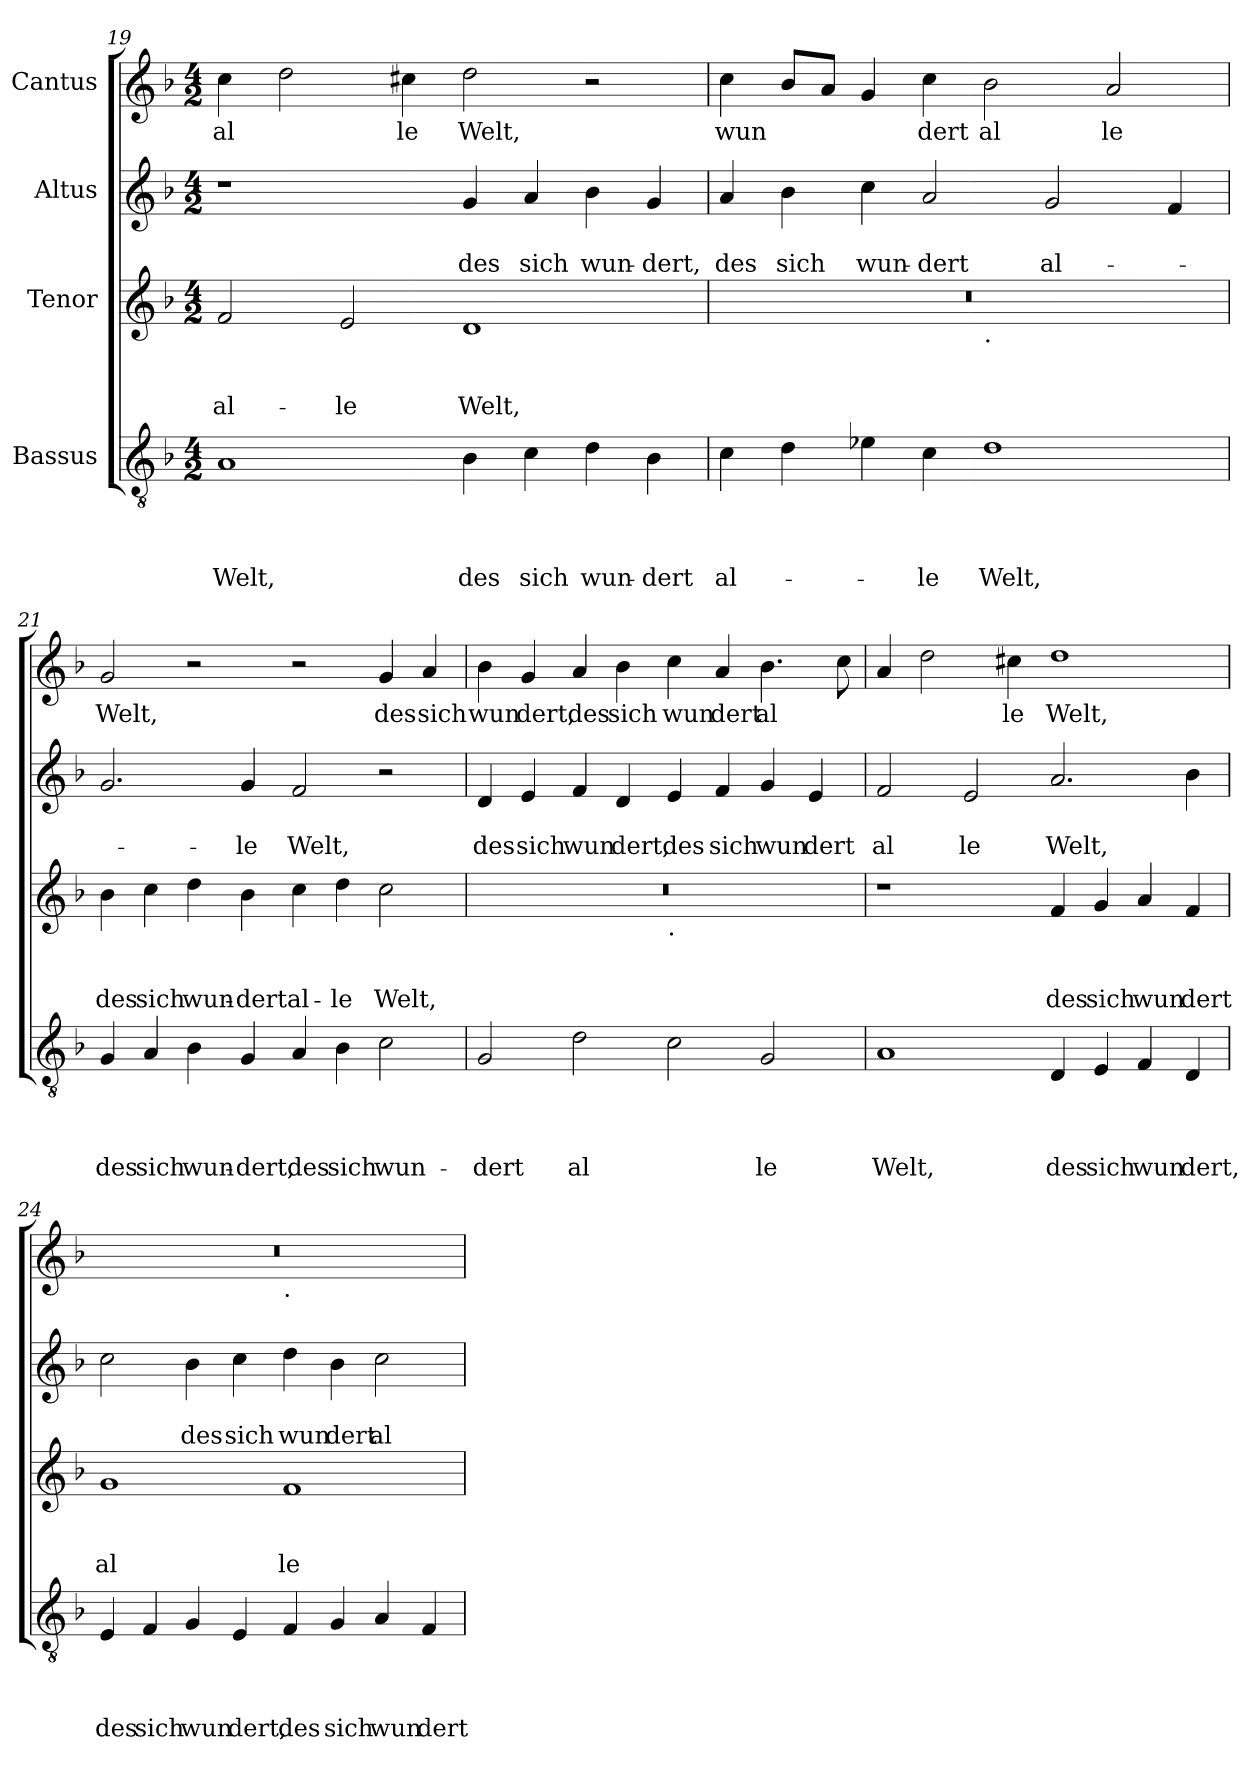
**kern	**text	**text	**text	**text	**kern	**text	**text	**text	**kern	**text	**text	**kern	**text
*part4	*part4	*part4	*part4	*part4	*part3	*part3	*part3	*part3	*part2	*part2	*part2	*part1	*part1
*staff4	*staff4	*staff4	*staff4	*staff4	*staff3	*staff3	*staff3	*staff3	*staff2	*staff2	*staff2	*staff1	*staff1
*I"Bassus	*	*	*	*	*I"Tenor	*	*	*	*I"Altus	*	*	*I"Cantus	*
!!LO:PB:g=z
*clefGv2	*	*	*	*	*clefG2	*	*	*	*clefG2	*	*	*clefG2	*
*	*	*	*	*	*ITrd-3c-5	*	*	*	*ITrd-3c-5	*	*	*ITrd-3c-5	*
*k[b-]	*	*	*	*	*k[b-e-]	*	*	*	*k[b-e-]	*	*	*k[b-e-]	*
*F:	*	*	*	*	*B-:	*	*	*	*B-:	*	*	*B-:	*
*M4/2	*	*	*	*	*M4/2	*	*	*	*M4/2	*	*	*M4/2	*
=19	=19	=19	=19	=19	=19	=19	=19	=19	=19	=19	=19	=19	=19
!	!	!	!	!LO:LY:b	!	!	!	!LO:LY:b	!	!	!	!	!LO:LY:b
1A	.	.	.	Welt,	2b-/	.	.	al-	1r	.	.	4ff\	al
.	.	.	.	.	.	.	.	.	.	.	.	2gg\	.
!	!	!	!	!	!	!	!	!LO:LY:b	!	!	!	!	!
.	.	.	.	.	2a/	.	.	-le	.	.	.	.	.
!	!	!	!	!	!	!	!	!	!	!	!	!	!LO:LY:b
.	.	.	.	.	.	.	.	.	.	.	.	4ff#X\	le
!	!	!	!	!LO:LY:b	!	!	!	!LO:LY:b	!	!	!LO:LY:b	!	!LO:LY:b
4B-\	.	.	.	des	1g	.	.	Welt,	4cc/	.	des	2gg\	Welt,
!	!	!	!	!LO:LY:b	!	!	!	!	!	!	!LO:LY:b	!	!
4c\	.	.	.	sich	.	.	.	.	4dd/	.	sich	.	.
!	!	!	!	!LO:LY:b	!	!	!	!	!	!	!LO:LY:b	!	!
4d\	.	.	.	wun-	.	.	.	.	4ee-\	.	wun-	2r	.
!	!	!	!	!LO:LY:b	!	!	!	!	!	!	!LO:LY:b	!	!
4B-\	.	.	.	-dert	.	.	.	.	4cc/	.	-dert,	.	.
=20	=20	=20	=20	=20	=20	=20	=20	=20	=20	=20	=20	=20	=20
!	!	!	!	!LO:LY:b	!	!	!	!	!	!	!LO:LY:b	!	!LO:LY:b
*	*	*	*	*	*^	*	*	*	*	*	*	*	*
4c\	.	.	.	al-	0r	1ryy	.	.	.	4dd/	.	des	4ff\	wun
!	!	!	!	!	!	!	!	!	!	!	!	!LO:LY:b	!	!
4d\	.	.	.	.	.	.	.	.	.	4ee-\	.	sich	8ee-/L	.
.	.	.	.	.	.	.	.	.	.	.	.	.	8dd/J	.
!	!	!	!	!	!	!	!	!	!	!	!	!LO:LY:b	!	!
4e-X\	.	.	.	.	.	.	.	.	.	4ff\	.	wun-	4cc/	.
!	!	!	!	!LO:LY:b	!	!	!	!	!	!	!	!LO:LY:b	!	!LO:LY:b
4c\	.	.	.	-le	.	.	.	.	.	2dd/	.	-dert	4ff\	dert
!	!	!	!	!	!	!LO:TX:b:t=.	!	!	!	!	!	!	!	!
!	!	!	!	!LO:LY:b	!	!	!	!	!	!	!	!	!	!LO:LY:b
1d	.	.	.	Welt,	.	1ryy	.	.	.	.	.	.	2ee-\	al
!	!	!	!	!	!	!	!	!	!	!	!	!LO:LY:b	!	!
.	.	.	.	.	.	.	.	.	.	2cc/	.	al-	.	.
!	!	!	!	!	!	!	!	!	!	!	!	!	!	!LO:LY:b
.	.	.	.	.	.	.	.	.	.	.	.	.	2dd/	le
.	.	.	.	.	.	.	.	.	.	4b-/	.	.	.	.
=21	=21	=21	=21	=21	=21	=21	=21	=21	=21	=21	=21	=21	=21	=21
!	!	!	!	!LO:LY:b	!	!	!	!	!LO:LY:b	!	!	!	!	!LO:LY:b
*	*	*	*	*	*v	*v	*	*	*	*	*	*	*	*
4G/	.	.	.	des	4ee-\	.	.	des	2.cc/	.	.	2cc/	Welt,
!	!	!	!	!LO:LY:b	!	!	!	!LO:LY:b	!	!	!	!	!
4A/	.	.	.	sich	4ff\	.	.	sich	.	.	.	.	.
!	!	!	!	!LO:LY:b	!	!	!	!LO:LY:b	!	!	!	!	!
4B-\	.	.	.	wun-	4gg\	.	.	wun-	.	.	.	2r	.
!	!	!	!	!LO:LY:b	!	!	!	!LO:LY:b	!	!	!LO:LY:b	!	!
4G/	.	.	.	-dert,	4ee-\	.	.	-dert	4cc/	.	-le	.	.
!	!	!	!	!LO:LY:b	!	!	!	!LO:LY:b	!	!	!LO:LY:b	!	!
4A/	.	.	.	des	4ff\	.	.	al-	2b-/	.	Welt,	2r	.
!	!	!	!	!LO:LY:b	!	!	!	!LO:LY:b	!	!	!	!	!
4B-\	.	.	.	sich	4gg\	.	.	-le	.	.	.	.	.
!	!	!	!	!LO:LY:b	!	!	!	!LO:LY:b	!	!	!	!	!LO:LY:b
2c\	.	.	.	wun-	2ff\	.	.	Welt,	2r	.	.	4cc/	des
!	!	!	!	!	!	!	!	!	!	!	!	!	!LO:LY:b
.	.	.	.	.	.	.	.	.	.	.	.	4dd</	sich
!!LO:LB:g=z
=22	=22	=22	=22	=22	=22	=22	=22	=22	=22	=22	=22	=22	=22
!	!	!	!	!LO:LY:b	!	!	!	!	!	!	!LO:LY:b	!	!LO:LY:b
*	*	*	*	*	*^	*	*	*	*	*	*	*	*
2G/	.	.	.	-dert	0r	1ryy	.	.	.	4g/	.	des	4ee-\	wun
!	!	!	!	!	!	!	!	!	!	!	!	!LO:LY:b	!	!LO:LY:b
.	.	.	.	.	.	.	.	.	.	4a/	.	sich	4cc/	dert,
!	!	!	!	!LO:LY:b	!	!	!	!	!	!	!	!LO:LY:b	!	!LO:LY:b
2d\	.	.	.	al	.	.	.	.	.	4b-/	.	wun	4dd/	des
!	!	!	!	!	!	!	!	!	!	!	!	!LO:LY:b	!	!LO:LY:b
.	.	.	.	.	.	.	.	.	.	4g/	.	dert,	4ee-\	sich
!	!	!	!	!	!	!LO:TX:b:t=.	!	!	!	!	!	!	!	!
!	!	!	!	!	!	!	!	!	!	!	!	!LO:LY:b	!	!LO:LY:b
2c\	.	.	.	.	.	1ryy	.	.	.	4a/	.	des	4ff\	wun
!	!	!	!	!	!	!	!	!	!	!	!	!LO:LY:b	!	!LO:LY:b
.	.	.	.	.	.	.	.	.	.	4b-/	.	sich	4dd/	dert
!	!	!	!	!LO:LY:b	!	!	!	!	!	!	!	!LO:LY:b	!	!LO:LY:b
2G/	.	.	.	le	.	.	.	.	.	4cc/	.	wun	4.ee-\	al
!	!	!	!	!	!	!	!	!	!	!	!	!LO:LY:b	!	!
.	.	.	.	.	.	.	.	.	.	4a/	.	dert	.	.
.	.	.	.	.	.	.	.	.	.	.	.	.	8ff\	.
=23	=23	=23	=23	=23	=23	=23	=23	=23	=23	=23	=23	=23	=23	=23
!	!	!	!	!LO:LY:b	!	!	!	!	!	!	!	!LO:LY:b	!	!
*	*	*	*	*	*v	*v	*	*	*	*	*	*	*	*
1A	.	.	.	Welt,	1r	.	.	.	2b-/	.	al	4dd/	.
.	.	.	.	.	.	.	.	.	.	.	.	2gg\	.
!	!	!	!	!	!	!	!	!	!	!	!LO:LY:b	!	!
.	.	.	.	.	.	.	.	.	2a/	.	le	.	.
!	!	!	!	!	!	!	!	!	!	!	!	!	!LO:LY:b
.	.	.	.	.	.	.	.	.	.	.	.	4ff#X\	le
!	!	!	!	!LO:LY:b	!	!	!	!LO:LY:b	!	!	!LO:LY:b	!	!LO:LY:b
4D/	.	.	.	des	4b-/	.	.	des	2.dd/	.	Welt,	1gg	Welt,
!	!	!	!	!LO:LY:b	!	!	!	!LO:LY:b	!	!	!	!	!
4E/	.	.	.	sich	4cc/	.	.	sich	.	.	.	.	.
!	!	!	!	!LO:LY:b	!	!	!	!LO:LY:b	!	!	!	!	!
4F/	.	.	.	wun	4dd/	.	.	wun	.	.	.	.	.
!	!	!	!	!LO:LY:b	!	!	!	!LO:LY:b	!	!	!	!	!
4D/	.	.	.	dert,	4b-/	.	.	dert	4ee-\	.	.	.	.
=24	=24	=24	=24	=24	=24	=24	=24	=24	=24	=24	=24	=24	=24
!	!	!	!	!LO:LY:b	!	!	!	!LO:LY:b	!	!	!	!	!
*	*	*	*	*	*	*	*	*	*	*	*	*^	*
4E/	.	.	.	des	1cc	.	.	al	2ff\	.	.	0r	1ryy	.
!	!	!	!	!LO:LY:b	!	!	!	!	!	!	!	!	!	!
4F/	.	.	.	sich	.	.	.	.	.	.	.	.	.	.
!	!	!	!	!LO:LY:b	!	!	!	!	!	!	!LO:LY:b	!	!	!
4G/	.	.	.	wun	.	.	.	.	4ee-\	.	des	.	.	.
!	!	!	!	!LO:LY:b	!	!	!	!	!	!	!LO:LY:b	!	!	!
4E/	.	.	.	dert,	.	.	.	.	4ff\	.	sich	.	.	.
!	!	!	!	!	!	!	!	!	!	!	!	!	!LO:TX:b:t=.	!
!	!	!	!	!LO:LY:b	!	!	!	!LO:LY:b	!	!	!LO:LY:b	!	!	!
4F/	.	.	.	des	1b-	.	.	le	4gg\	.	wun	.	1ryy	.
!	!	!	!	!LO:LY:b	!	!	!	!	!	!	!LO:LY:b	!	!	!
4G/	.	.	.	sich	.	.	.	.	4ee-\	.	dert	.	.	.
!	!	!	!	!LO:LY:b	!	!	!	!	!	!	!LO:LY:b	!	!	!
4A/	.	.	.	wun	.	.	.	.	2ff\	.	al	.	.	.
!	!	!	!	!LO:LY:b	!	!	!	!	!	!	!	!	!	!
4F/	.	.	.	dert	.	.	.	.	.	.	.	.	.	.
*	*	*	*	*	*	*	*	*	*	*	*	*v	*v	*
=	=	=	=	=	=	=	=	=	=	=	=	=	=
*-	*-	*-	*-	*-	*-	*-	*-	*-	*-	*-	*-	*-	*-
